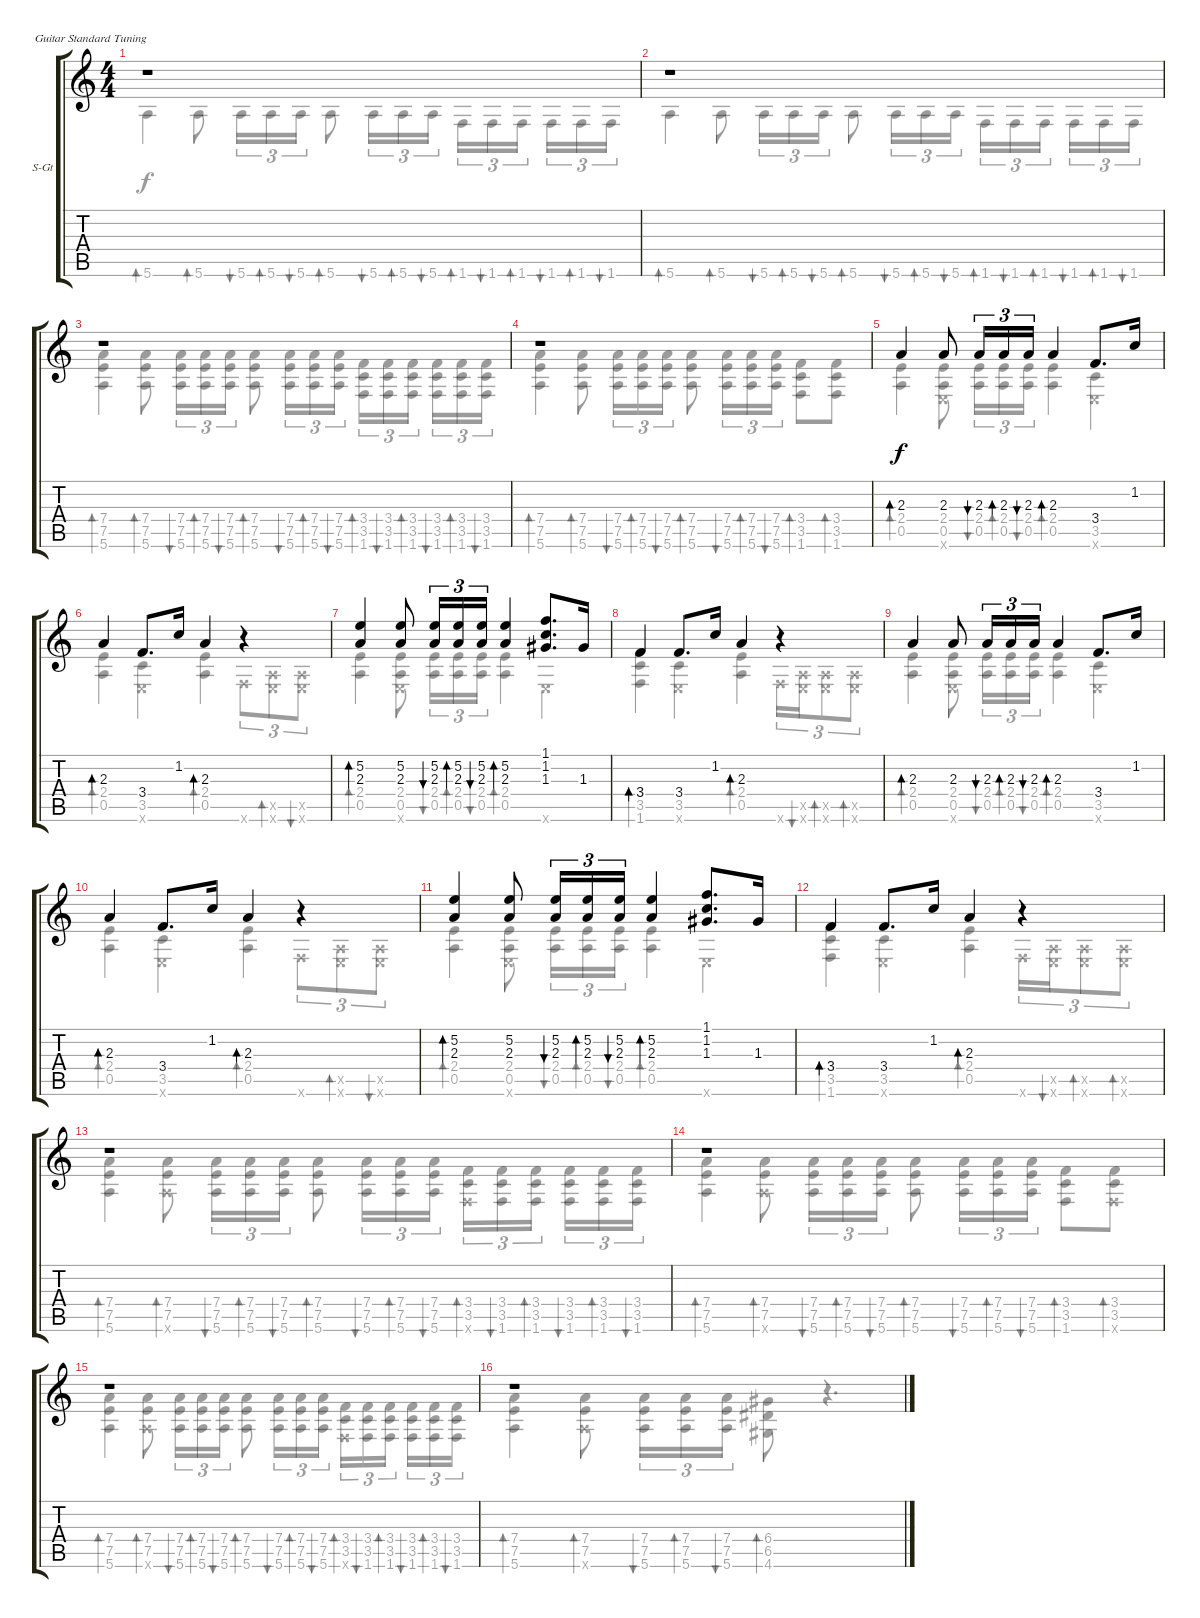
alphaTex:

\defaultSystemsLayout 4
\bracketExtendMode groupsimilarinstruments
\firstSystemTrackNameOrientation horizontal
\otherSystemsTrackNameOrientation horizontal
\track ("Steel Guitar" "S-Gt") {instrument acousticguitarsteel}
\staff {score tabs}
\tuning (E4 B3 G3 D3 A2 E2)
\voice
\ts (4 4)
\tempo (85 hide)
\clef g2
\ks aminor
r.1{bd 0 dy f instrument acousticguitarsteel} |
r.1{bd 0} |
r.1{bd 0} |
r.1{bd 0} |
2.3.4{bd 0} 2.3.8 2.3.16{tu (3 2) bu 0} 2.3.16{tu (3 2) bd 0} 2.3.16{tu (3 2) bu 0} 2.3.4{bd 0} 3.4.8{d} 1.2.16 |
2.3.4{bd 0} 3.4.8{d} 1.2.16 2.3.4{bd 0} r.4 |
(2.3 5.2).4{bd 0} (2.3 5.2).8 (2.3 5.2).16{tu (3 2) bu 0} (2.3 5.2).16{tu (3 2) bd 0} (2.3 5.2).16{tu (3 2) bu 0} (2.3 5.2).4{bd 0} (1.1 1.2 1.3).8{d} 1.3.16 |
3.4.4{bd 0} 3.4.8{d} 1.2.16 2.3.4{bd 0} r.4 |
2.3.4{bd 0} 2.3.8 2.3.16{tu (3 2) bu 0} 2.3.16{tu (3 2) bd 0} 2.3.16{tu (3 2) bu 0} 2.3.4{bd 0} 3.4.8{d} 1.2.16 |
2.3.4{bd 0} 3.4.8{d} 1.2.16 2.3.4{bd 0} r.4 |
(2.3 5.2).4{bd 0} (2.3 5.2).8 (2.3 5.2).16{tu (3 2) bu 0} (2.3 5.2).16{tu (3 2) bd 0} (2.3 5.2).16{tu (3 2) bu 0} (2.3 5.2).4{bd 0} (1.1 1.2 1.3).8{d} 1.3.16 |
3.4.4{bd 0} 3.4.8{d} 1.2.16 2.3.4{bd 0} r.4 |
r.1{bd 0} |
r.1{bd 0} |
r.1{bd 0} |
r.1{bd 0}
\voice
\clef g2
\ottava regular
\simile none
\ks aminor
5.6.4{bd 30 dy f} 5.6.8{bd 30} 5.6.16{tu (3 2) bu 30} 5.6.16{tu (3 2) bd 30} 5.6.16{tu (3 2) bu 30} 5.6.8{bd 30} 5.6.16{tu (3 2) bu 30} 5.6.16{tu (3 2) bd 30} 5.6.16{tu (3 2) bu 30} 1.6.16{tu (3 2) bd 30} 1.6.16{tu (3 2) bu 30} 1.6.16{tu (3 2) bd 30} 1.6.16{tu (3 2) bu 30} 1.6.16{tu (3 2) bd 30} 1.6.16{tu (3 2) bu 30} |
5.6.4{bd 30} 5.6.8{bd 30} 5.6.16{tu (3 2) bu 30} 5.6.16{tu (3 2) bd 30} 5.6.16{tu (3 2) bu 30} 5.6.8{bd 30} 5.6.16{tu (3 2) bu 30} 5.6.16{tu (3 2) bd 30} 5.6.16{tu (3 2) bu 30} 1.6.16{tu (3 2) bd 30} 1.6.16{tu (3 2) bu 30} 1.6.16{tu (3 2) bd 30} 1.6.16{tu (3 2) bu 30} 1.6.16{tu (3 2) bd 30} 1.6.16{tu (3 2) bu 30} |
(5.6 7.5 7.4).4{bd 30} (5.6 7.5 7.4).8{bd 30} (5.6 7.4 7.5).16{tu (3 2) bu 30} (5.6 7.4 7.5).16{tu (3 2) bd 30} (5.6 7.4 7.5).16{tu (3 2) bu 30} (5.6 7.4 7.5).8{bd 30} (5.6 7.4 7.5).16{tu (3 2) bu 30} (5.6 7.4 7.5).16{tu (3 2) bd 30} (5.6 7.4 7.5).16{tu (3 2) bu 30} (1.6 3.4 3.5).16{tu (3 2) bd 30} (1.6 3.4 3.5).16{tu (3 2) bu 30} (1.6 3.4 3.5).16{tu (3 2) bd 30} (1.6 3.4 3.5).16{tu (3 2) bu 30} (1.6 3.4 3.5).16{tu (3 2) bd 30} (1.6 3.4 3.5).16{tu (3 2) bu 30} |
(5.6 7.5 7.4).4{bd 30} (5.6 7.5 7.4).8{bd 30} (5.6 7.4 7.5).16{tu (3 2) bu 30} (5.6 7.4 7.5).16{tu (3 2) bd 30} (5.6 7.4 7.5).16{tu (3 2) bu 30} (5.6 7.4 7.5).8{bd 30} (5.6 7.4 7.5).16{tu (3 2) bu 30} (5.6 7.4 7.5).16{tu (3 2) bd 30} (5.6 7.4 7.5).16{tu (3 2) bu 30} (1.6 3.4 3.5).8{bd 30} (1.6 3.4 3.5).8{bd 30} |
(0.5 2.4).4{bd 30} (2.4 0.5 0.6{x}).8 (0.5 2.4).16{tu (3 2) bu 30} (2.4 0.5).16{tu (3 2) bd 30} (2.4 0.5).16{tu (3 2) bu 30} (0.5 2.4).4{bd 30} (0.6{x} 3.5).4 |
(0.5 2.4).4{bd 30} (0.6{x} 3.5).4 (0.5 2.4).4{bd 30} 1.6{x}.8{tu (3 2)} (0.6{x} 0.5{x}).8{tu (3 2) bd 30} (0.6{x} 0.5{x}).8{tu (3 2) bu 30} |
(0.5 2.4).4{bd 30} (2.4 0.5 0.6{x}).8 (0.5 2.4).16{tu (3 2) bu 30} (2.4 0.5).16{tu (3 2) bd 30} (2.4 0.5).16{tu (3 2) bu 30} (0.5 2.4).4{bd 30} 0.6{x}.4 |
(3.5 3.4 1.6).4{bd 30} (0.6{x} 3.5).4 (0.5 2.4).4{bd 30} 1.6{x}.16{tu (3 2)} (0.6{x} 0.5{x}).16{tu (3 2) bu 30} (0.6{x} 0.5{x}).8{tu (3 2) bd 30} (0.5{x} 0.6{x}).8{tu (3 2) bd 30} |
(0.5 2.4).4{bd 30} (2.4 0.5 0.6{x}).8 (0.5 2.4).16{tu (3 2) bu 30} (2.4 0.5).16{tu (3 2) bd 30} (2.4 0.5).16{tu (3 2) bu 30} (0.5 2.4).4{bd 30} (0.6{x} 3.5).4 |
(0.5 2.4).4{bd 30} (0.6{x} 3.5).4 (0.5 2.4).4{bd 30} 1.6{x}.8{tu (3 2)} (0.6{x} 0.5{x}).8{tu (3 2) bd 30} (0.6{x} 0.5{x}).8{tu (3 2) bu 30} |
(0.5 2.4).4{bd 30} (2.4 0.5 0.6{x}).8 (0.5 2.4).16{tu (3 2) bu 30} (2.4 0.5).16{tu (3 2) bd 30} (2.4 0.5).16{tu (3 2) bu 30} (0.5 2.4).4{bd 30} 0.6{x}.4 |
(3.5 3.4 1.6).4{bd 30} (0.6{x} 3.5).4 (0.5 2.4).4{bd 30} 1.6{x}.16{tu (3 2)} (0.6{x} 0.5{x}).16{tu (3 2) bu 30} (0.6{x} 0.5{x}).8{tu (3 2) bd 30} (0.5{x} 0.6{x}).8{tu (3 2) bd 30} |
(5.6 7.5 7.4).4{bd 30} (5.6{x} 7.5 7.4).8{bd 30} (5.6 7.4 7.5).16{tu (3 2) bu 30} (5.6 7.4 7.5).16{tu (3 2) bd 30} (5.6 7.4 7.5).16{tu (3 2) bu 30} (5.6 7.4 7.5).8{bd 30} (5.6 7.4 7.5).16{tu (3 2) bu 30} (5.6 7.4 7.5).16{tu (3 2) bd 30} (5.6 7.4 7.5).16{tu (3 2) bu 30} (1.6{x} 3.4 3.5).16{tu (3 2) bd 30} (1.6 3.4 3.5).16{tu (3 2) bu 30} (1.6 3.4 3.5).16{tu (3 2) bd 30} (1.6 3.4 3.5).16{tu (3 2) bu 30} (1.6 3.4 3.5).16{tu (3 2) bd 30} (1.6 3.4 3.5).16{tu (3 2) bu 30} |
(5.6 7.5 7.4).4{bd 30} (5.6{x} 7.5 7.4).8{bd 30} (5.6 7.4 7.5).16{tu (3 2) bu 30} (5.6 7.4 7.5).16{tu (3 2) bd 30} (5.6 7.4 7.5).16{tu (3 2) bu 30} (5.6 7.4 7.5).8{bd 30} (5.6 7.4 7.5).16{tu (3 2) bu 30} (5.6 7.4 7.5).16{tu (3 2) bd 30} (5.6 7.4 7.5).16{tu (3 2) bu 30} (1.6 3.4 3.5).8{bd 30} (1.6{x} 3.4 3.5).8{bd 30} |
(5.6 7.5 7.4).4{bd 30} (5.6{x} 7.5 7.4).8{bd 30} (5.6 7.4 7.5).16{tu (3 2) bu 30} (5.6 7.4 7.5).16{tu (3 2) bd 30} (5.6 7.4 7.5).16{tu (3 2) bu 30} (5.6 7.4 7.5).8{bd 30} (5.6 7.4 7.5).16{tu (3 2) bu 30} (5.6 7.4 7.5).16{tu (3 2) bd 30} (5.6 7.4 7.5).16{tu (3 2) bu 30} (1.6{x} 3.4 3.5).16{tu (3 2) bd 30} (1.6 3.4 3.5).16{tu (3 2) bu 30} (1.6 3.4 3.5).16{tu (3 2) bd 30} (1.6 3.4 3.5).16{tu (3 2) bu 30} (1.6 3.4 3.5).16{tu (3 2) bd 30} (1.6 3.4 3.5).16{tu (3 2) bu 30} |
(5.6 7.5 7.4).4{bd 30} (5.6{x} 7.5 7.4).8{bd 30} (5.6 7.4 7.5).16{tu (3 2) bu 30} (5.6 7.4 7.5).16{tu (3 2) bd 30} (5.6 7.4 7.5).16{tu (3 2) bu 30} (4.6 6.4 6.5).8{bd 30} r.4{d}
